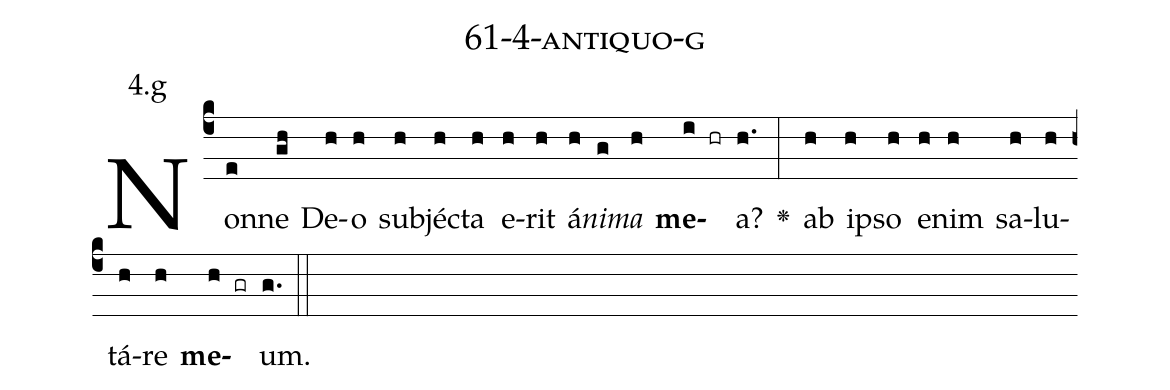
name: 61-4-antiquo-g;
annotation: 4.g;
%%
(c4)Non(e)ne(gh) De(h)o(h) sub(h)jéc(h)ta(h) e(h)rit(h) á(h)<i>ni</i>(g)<i>ma</i>(h) <b>me</b>(i hr)a?(h.) <v>\greheightstar</v>(:) ab(h) ip(h)so(h) e(h)nim(h) sa(h)lu(h)tá(h)re(h) <b>me</b>(h gr)um.(g.) (::)


%E(h) u(h) o(h) u(h) a(h) e.(g.) (::)
